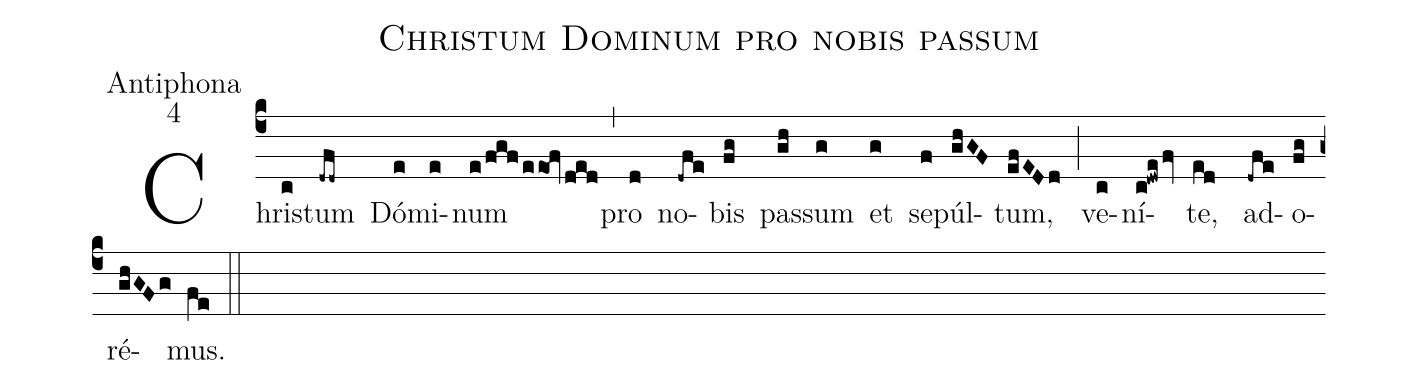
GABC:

name:Christum Dominum pro nobis passum;
office-part:Antiphona;
mode:4;
%%
(c4) Chri(c)stum(-dfd~) Dó(e)mi(e)num(e/fgf/e/eo@fv/ded) (,) pro(d) no(-dfe)bis(fg) pas(gh)sum(g) et(g) se(f)púl(ghGF)tum,(efEDd) (;) ve(c)ní(c!dwe/fv)te, (ed) ad(-dfe)o(fg)ré(ghGFg)mus.(fe) (::)
